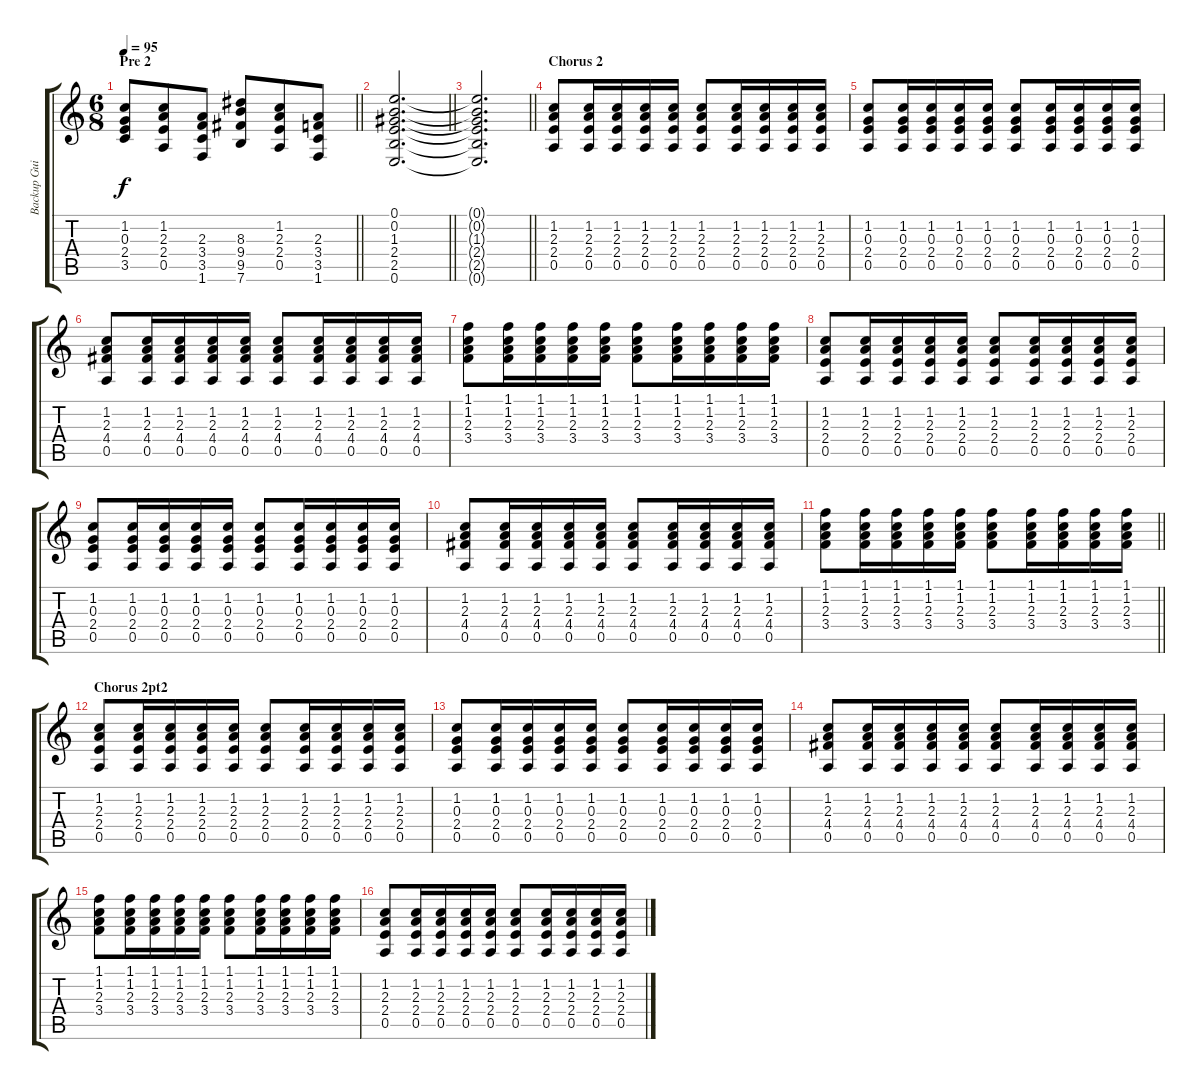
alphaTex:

\track ("Backup Guitar" "Backup Gui") {instrument acousticguitarnylon}
\staff {score tabs}
\tuning (E4 B3 G3 D3 A2 E2) {hide}
\ts (6 8)
\section ("" "Pre 2")
\tempo 95
\clef g2
\barLineRight lightlight
\ks c
(1.2 0.3 2.4 3.5).8{dy f} (1.2 2.3 2.4 0.5).8 (2.3 3.4 3.5 1.6).8 (8.3 9.4 9.5 7.6).8 (1.2 2.3 2.4 0.5).8 (2.3 3.4 3.5 1.6).8 |
\barLineRight lightlight
(0.1 0.2 1.3 2.4 2.5 0.6).2{d} |
\barLineRight lightlight
(0.1{t} 0.2{t} 1.3{t} 2.4{t} 2.5{t} 0.6{t}).2{d} |
\section ("" "Chorus 2")
(1.2 2.3 2.4 0.5).8 (1.2 2.3 2.4 0.5).16 (1.2 2.3 2.4 0.5).16 (1.2 2.3 2.4 0.5).16 (1.2 2.3 2.4 0.5).16 (1.2 2.3 2.4 0.5).8 (1.2 2.3 2.4 0.5).16 (1.2 2.3 2.4 0.5).16 (1.2 2.3 2.4 0.5).16 (1.2 2.3 2.4 0.5).16 |
(1.2 0.3 2.4 0.5).8 (1.2 0.3 2.4 0.5).16 (1.2 0.3 2.4 0.5).16 (1.2 0.3 2.4 0.5).16 (1.2 0.3 2.4 0.5).16 (1.2 0.3 2.4 0.5).8 (1.2 0.3 2.4 0.5).16 (1.2 0.3 2.4 0.5).16 (1.2 0.3 2.4 0.5).16 (1.2 0.3 2.4 0.5).16 |
(1.2 2.3 4.4 0.5).8 (1.2 2.3 4.4 0.5).16 (1.2 2.3 4.4 0.5).16 (1.2 2.3 4.4 0.5).16 (1.2 2.3 4.4 0.5).16 (1.2 2.3 4.4 0.5).8 (1.2 2.3 4.4 0.5).16 (1.2 2.3 4.4 0.5).16 (1.2 2.3 4.4 0.5).16 (1.2 2.3 4.4 0.5).16 |
(1.1 1.2 2.3 3.4).8 (1.1 1.2 2.3 3.4).16 (1.1 1.2 2.3 3.4).16 (1.1 1.2 2.3 3.4).16 (1.1 1.2 2.3 3.4).16 (1.1 1.2 2.3 3.4).8 (1.1 1.2 2.3 3.4).16 (1.1 1.2 2.3 3.4).16 (1.1 1.2 2.3 3.4).16 (1.1 1.2 2.3 3.4).16 |
(1.2 2.3 2.4 0.5).8 (1.2 2.3 2.4 0.5).16 (1.2 2.3 2.4 0.5).16 (1.2 2.3 2.4 0.5).16 (1.2 2.3 2.4 0.5).16 (1.2 2.3 2.4 0.5).8 (1.2 2.3 2.4 0.5).16 (1.2 2.3 2.4 0.5).16 (1.2 2.3 2.4 0.5).16 (1.2 2.3 2.4 0.5).16 |
(1.2 0.3 2.4 0.5).8 (1.2 0.3 2.4 0.5).16 (1.2 0.3 2.4 0.5).16 (1.2 0.3 2.4 0.5).16 (1.2 0.3 2.4 0.5).16 (1.2 0.3 2.4 0.5).8 (1.2 0.3 2.4 0.5).16 (1.2 0.3 2.4 0.5).16 (1.2 0.3 2.4 0.5).16 (1.2 0.3 2.4 0.5).16 |
(1.2 2.3 4.4 0.5).8 (1.2 2.3 4.4 0.5).16 (1.2 2.3 4.4 0.5).16 (1.2 2.3 4.4 0.5).16 (1.2 2.3 4.4 0.5).16 (1.2 2.3 4.4 0.5).8 (1.2 2.3 4.4 0.5).16 (1.2 2.3 4.4 0.5).16 (1.2 2.3 4.4 0.5).16 (1.2 2.3 4.4 0.5).16 |
\barLineRight lightlight
(1.1 1.2 2.3 3.4).8 (1.1 1.2 2.3 3.4).16 (1.1 1.2 2.3 3.4).16 (1.1 1.2 2.3 3.4).16 (1.1 1.2 2.3 3.4).16 (1.1 1.2 2.3 3.4).8 (1.1 1.2 2.3 3.4).16 (1.1 1.2 2.3 3.4).16 (1.1 1.2 2.3 3.4).16 (1.1 1.2 2.3 3.4).16 |
\section ("" "Chorus 2pt2")
(1.2 2.3 2.4 0.5).8 (1.2 2.3 2.4 0.5).16 (1.2 2.3 2.4 0.5).16 (1.2 2.3 2.4 0.5).16 (1.2 2.3 2.4 0.5).16 (1.2 2.3 2.4 0.5).8 (1.2 2.3 2.4 0.5).16 (1.2 2.3 2.4 0.5).16 (1.2 2.3 2.4 0.5).16 (1.2 2.3 2.4 0.5).16 |
(1.2 0.3 2.4 0.5).8 (1.2 0.3 2.4 0.5).16 (1.2 0.3 2.4 0.5).16 (1.2 0.3 2.4 0.5).16 (1.2 0.3 2.4 0.5).16 (1.2 0.3 2.4 0.5).8 (1.2 0.3 2.4 0.5).16 (1.2 0.3 2.4 0.5).16 (1.2 0.3 2.4 0.5).16 (1.2 0.3 2.4 0.5).16 |
(1.2 2.3 4.4 0.5).8 (1.2 2.3 4.4 0.5).16 (1.2 2.3 4.4 0.5).16 (1.2 2.3 4.4 0.5).16 (1.2 2.3 4.4 0.5).16 (1.2 2.3 4.4 0.5).8 (1.2 2.3 4.4 0.5).16 (1.2 2.3 4.4 0.5).16 (1.2 2.3 4.4 0.5).16 (1.2 2.3 4.4 0.5).16 |
(1.1 1.2 2.3 3.4).8 (1.1 1.2 2.3 3.4).16 (1.1 1.2 2.3 3.4).16 (1.1 1.2 2.3 3.4).16 (1.1 1.2 2.3 3.4).16 (1.1 1.2 2.3 3.4).8 (1.1 1.2 2.3 3.4).16 (1.1 1.2 2.3 3.4).16 (1.1 1.2 2.3 3.4).16 (1.1 1.2 2.3 3.4).16 |
(1.2 2.3 2.4 0.5).8 (1.2 2.3 2.4 0.5).16 (1.2 2.3 2.4 0.5).16 (1.2 2.3 2.4 0.5).16 (1.2 2.3 2.4 0.5).16 (1.2 2.3 2.4 0.5).8 (1.2 2.3 2.4 0.5).16 (1.2 2.3 2.4 0.5).16 (1.2 2.3 2.4 0.5).16 (1.2 2.3 2.4 0.5).16
